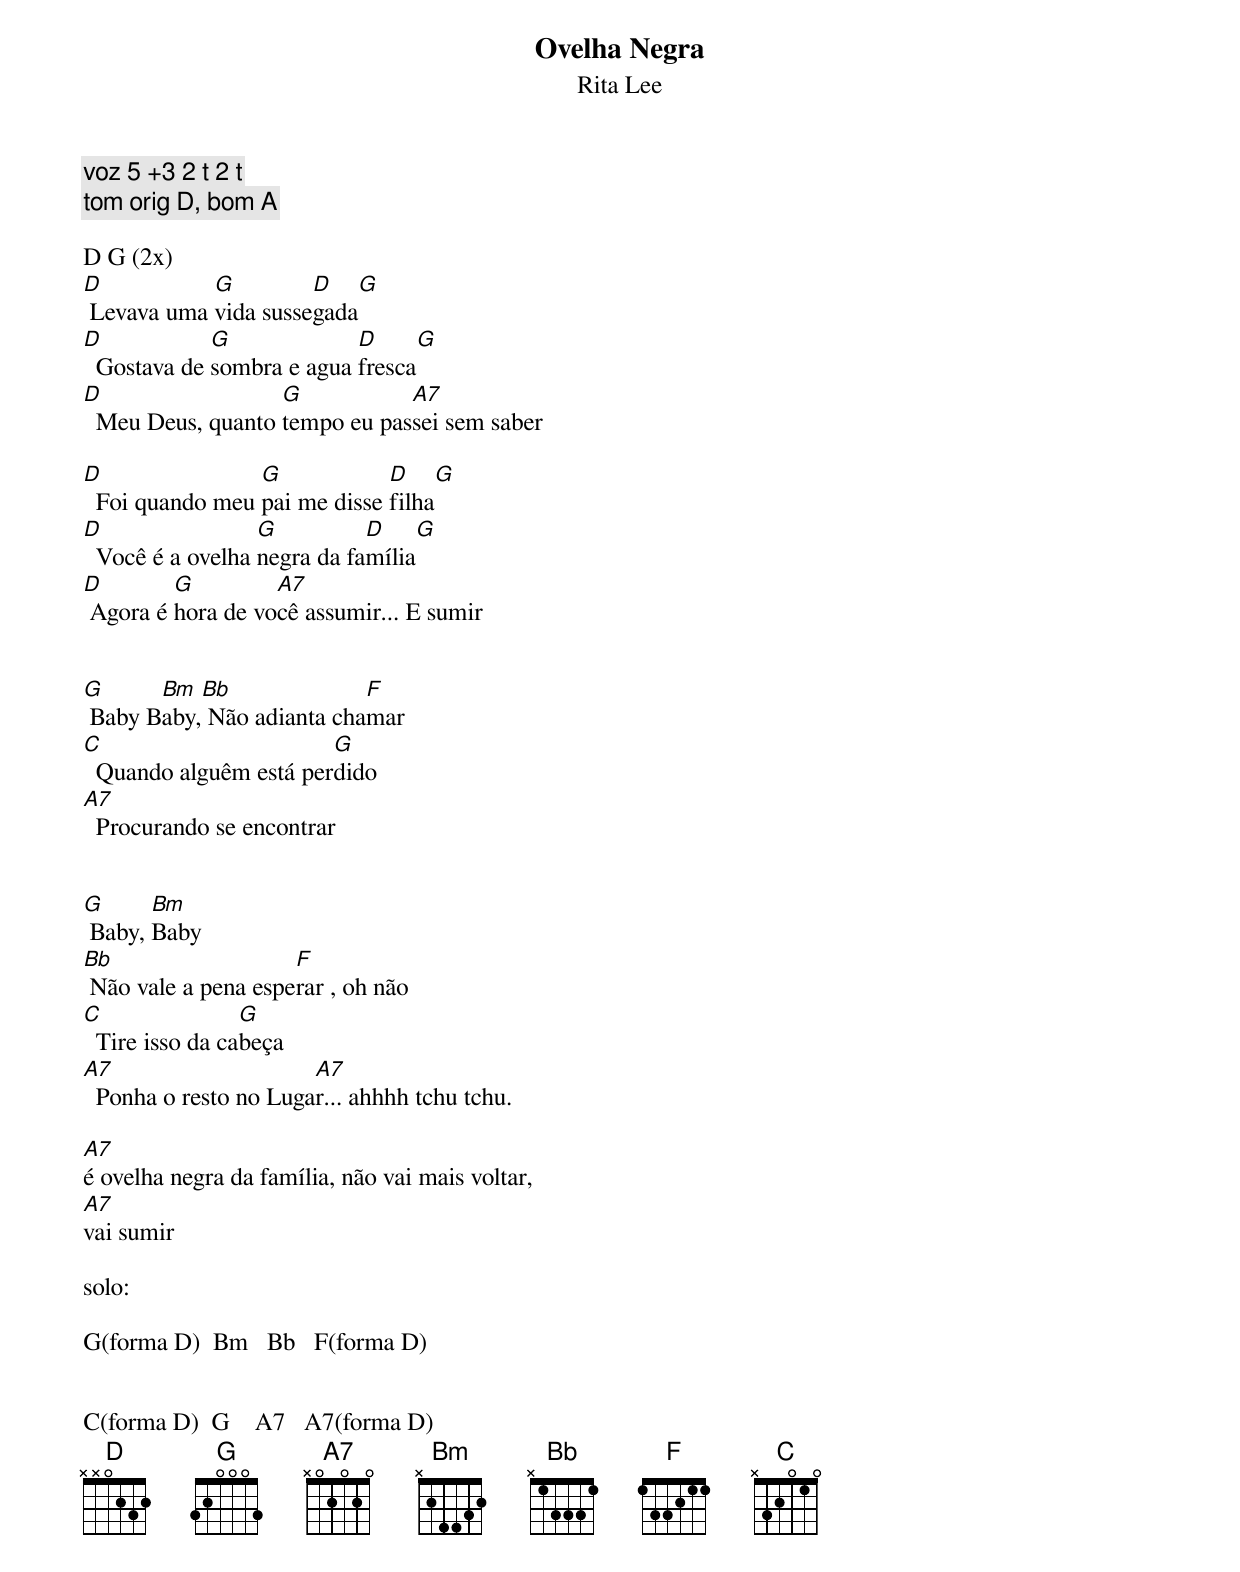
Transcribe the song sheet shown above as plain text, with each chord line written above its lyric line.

Ovelha Negra
Rita Lee

voz 5 +3 2 t 2 t
tom orig D, bom A

D G (2x)
D           G         D     G
 Levava uma vida sussegada
D            G             D        G
  Gostava de sombra e agua fresca
D                  G           A7
  Meu Deus, quanto tempo eu passei sem saber

D                G            D      G
  Foi quando meu pai me disse filha
D                 G          D      G
  Você é a ovelha negra da família
D        G         A7
 Agora é hora de você assumir... E sumir


G      Bm  Bb              F
 Baby Baby, Não adianta chamar
C                       G
  Quando alguêm está perdido
A7
  Procurando se encontrar


G      Bm
 Baby, Baby
Bb                   F
 Não vale a pena esperar , oh não
C                G
  Tire isso da cabeça
A7                     A7
  Ponha o resto no Lugar... ahhhh tchu tchu.

A7
é ovelha negra da família, não vai mais voltar,
A7
vai sumir

solo:

G(forma D)  Bm   Bb   F(forma D)


C(forma D)  G    A7   A7(forma D)
